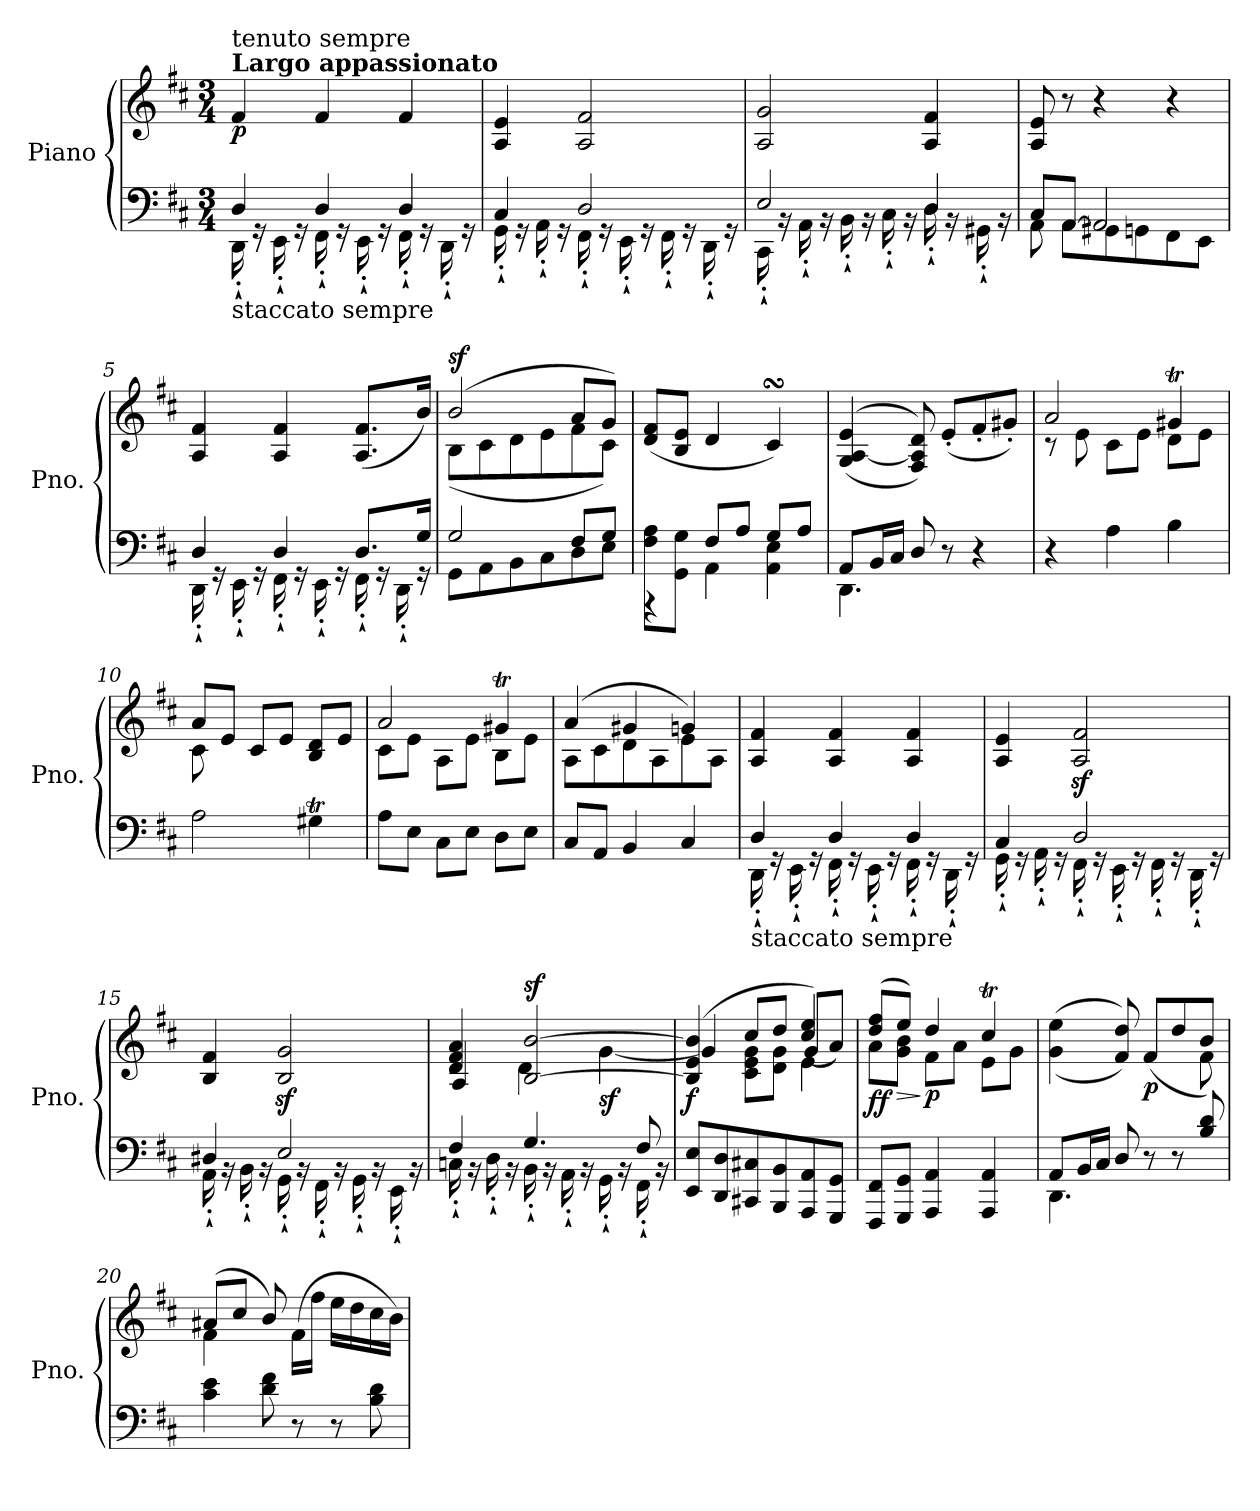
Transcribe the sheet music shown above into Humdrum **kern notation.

**kern	**kern	**dynam
*part1	*part1	*part1
*staff2	*staff1	*staff1/2
*I"Piano	*	*
*I'Pno.	*	*
*clefF4	*clefG2	*
*k[f#c#]	*k[f#c#]	*
*D:	*D:	*
*M3/4	*M3/4	*
=1	=1	=1
*^	*	*
*	*^	*	*
!	!	!	!LO:TX:a:B:t=Largo appassionato	!
!	!	!	!LO:TX:a:t=tenuto sempre	!
!LO:TX:b:t=staccato sempre	!	!	!	!
!	!	!	!	!LO:DY:b
4D/	16DD'`\	16ryy	4f#/	p
.	16ryy	16rGG	.	.
.	16EE'`\	16ryy	.	.
.	16ryy	16rGG	.	.
4D/	16FF#'`\	16ryy	4f#/	.
.	16ryy	16rGG	.	.
.	16EE'`\	16ryy	.	.
.	16ryy	16rGG	.	.
4D/	16FF#'`\	16ryy	4f#/	.
.	16ryy	16rGG	.	.
.	16DD'`\	16ryy	.	.
.	16ryy	16rGG	.	.
=2	=2	=2	=2	=2
4C#/	16GG'`\	16ryy	4A/ 4e/	.
.	16ryy	16rGG	.	.
.	16AA'`\	16ryy	.	.
.	16ryy	16rGG	.	.
2D/	16FF#'`\	16ryy	2A/ 2f#/	.
.	16ryy	16rGG	.	.
.	16EE'`\	16ryy	.	.
.	16ryy	16rGG	.	.
.	16FF#'`\	16ryy	.	.
.	16ryy	16rGG	.	.
.	16DD'`\	16ryy	.	.
.	16ryy	16rGG	.	.
=3	=3	=3	=3	=3
2E/	16CC#'`\	16ryy	2A/ 2g/	.
.	16ryy	16rBB	.	.
.	16AA'`\	16ryy	.	.
.	16ryy	16rBB	.	.
.	16BB'`\	16ryy	.	.
.	16ryy	16rBB	.	.
.	16C#'`\	16ryy	.	.
.	16ryy	16rBB	.	.
4D/	16D'`\	16ryy	4A/ 4f#/	.
.	16ryy	16rBB	.	.
.	16GG#X'`\	16ryy	.	.
.	16ryy	16rBB	.	.
*	*v	*v	*	*
=4	=4	=4	=4
8C#/L	8AA\	8A/ 8e/	.
[8AA/J	8AA\L	8r	.
2AA/]	8GG#X\	4r	.
.	8GGn\	.	.
.	8FF#\	4r	.
.	8EE\J	.	.
!!LO:LB:g=z
=5	=5	=5	=5
*	*^	*	*
4D/	16DD'`\	16ryy	4A/ 4f#/	.
.	16ryy	16rGG	.	.
.	16EE'`\	16ryy	.	.
.	16ryy	16rGG	.	.
4D/	16FF#'`\	16ryy	4A/ 4f#/	.
.	16ryy	16rGG	.	.
.	16EE'`\	16ryy	.	.
.	16ryy	16rGG	.	.
8.D/L	16FF#'`\	16ryy	(<8.A/ 8.f#/L	.
.	16ryy	16rGG	.	.
.	16DD'`\	16ryy	.	.
16G/Jk	16ryy	16rGG	16b/Jk)	.
=6	=6	=6	=6	=6
*	*	*	*^	*
!	!	!	!	!	!LO:DY:a
*	*v	*v	*	*	*
2G/	8GG\L	(>2b/	(<8B\L	sf
.	8AA\	.	8c#\	.
.	8BB\	.	8d\	.
.	8C#\	.	8e\	.
8F#/L	8D\	8a/L	8f#\	.
8G/J	8E\J	8g/J)	8c#\J)	.
*	*	*v	*v	*
=7	=7	=7	=7
8F#\ 8A\L	4r	(<8d/ 8f#/L	.
8GG\ 8G\J	.	8B/ 8e/J	.
8F#/L	4AA\	4d/	.
8A/J	.	.	.
8G/L	4AA\ 4E\	4c#sSsS/)	.
8A/J	.	.	.
=8	=8	=8	=8
8AA/L	4.DD\	(>(>4G/ [4A/ 4e/	.
16BB/L	.	.	.
16C#/JJ	.	.	.
8D/	.	8F#/ 8A/] 8d/))	.
8r	4.ryy	(<8e'/L	.
4r	.	8f#'/	.
.	.	8g#X'/J)	.
*v	*v	*	*
=9	=9	=9
*	*^	*
4r	2a/	8r	.
.	.	8e\	.
4A\	.	8c#\L	.
.	.	8e\J	.
4B\	4g#Xt/	8d\L	.
.	.	8e\J	.
!!LO:LB:g=z	!!
=10	=10	=10	=10
2A\	8a/L	8c#\	.
.	8e/J	2ryy	.
.	8c#/L	.	.
.	8e/J	.	.
4G#Xt\	8B/ 8d/L	.	.
.	8e/J	8ryy	.
=11	=11	=11	=11
8A\L	2a/	8c#\L	.
8E\J	.	8e\J	.
8C#\L	.	8A\L	.
8E\J	.	8e\J	.
8D\L	4g#Xt/	8B\L	.
8E\J	.	8e\J	.
=12	=12	=12	=12
8C#/L	(>4a/	8A\L	.
8AA/J	.	8c#\	.
4BB/	4g#X/	8d\	.
.	.	8A\	.
4C#/	4gn/)	8e\	.
.	.	8A\J	.
=13	=13	=13	=13
*^	*	*	*
*	*^	*	*	*
!	!	!	!LO:TX:a:t=tenuto sempre	!	!
!LO:TX:b:t=staccato sempre	!	!	!	!	!
*	*	*	*v	*v	*
4D/	16DD'`\	16ryy	4A/ 4f#/	.
.	16ryy	16rGG	.	.
.	16EE'`\	16ryy	.	.
.	16ryy	16rGG	.	.
4D/	16FF#'`\	16ryy	4A/ 4f#/	.
.	16ryy	16rGG	.	.
.	16EE'`\	16ryy	.	.
.	16ryy	16rGG	.	.
4D/	16FF#'`\	16ryy	4A/ 4f#/	.
.	16ryy	16rGG	.	.
.	16DD'`\	16ryy	.	.
.	16ryy	16rGG	.	.
=14	=14	=14	=14	=14
4C#/	16GG'`\	16ryy	4A/ 4e/	.
.	16ryy	16rGG	.	.
.	16AA'`\	16ryy	.	.
.	16ryy	16rGG	.	.
2D/	16FF#'`\	16ryy	2A/z> 2f#/z>	.
.	16ryy	16rGG	.	.
.	16EE'`\	16ryy	.	.
.	16ryy	16rGG	.	.
.	16FF#'`\	16ryy	.	.
.	16ryy	16rGG	.	.
.	16DD'`\	16ryy	.	.
.	16ryy	16rGG	.	.
!!LO:LB:g=z
=15	=15	=15	=15	=15
4D#X/	16AA'`\	16ryy	4B/ 4f#/	.
.	16ryy	16rBB	.	.
.	16BB'`\	16ryy	.	.
.	16ryy	16rBB	.	.
2E/	16GG'`\	16ryy	2B/z> 2g/z>	.
.	16ryy	16rBB	.	.
.	16FF#'`\	16ryy	.	.
.	16ryy	16rBB	.	.
.	16GG'`\	16ryy	.	.
.	16ryy	16rBB	.	.
.	16EE'`\	16ryy	.	.
.	16ryy	16rBB	.	.
=16	=16	=16	=16	=16
*	*	*	*^	*
4F#/	16Cn'`\	16ryy	4d/ 4f#/ 4a/	4A/	.
.	16ryy	16rBB	.	.	.
.	16D'`\	16ryy	.	.	.
.	16ryy	16rBB	.	.	.
!	!	!	!	!	!LO:DY:a
4.G/	16BB'`\	16ryy	[2B/ [2b/	4d\	sf
.	16ryy	16rBB	.	.	.
.	16AA'`\	16ryy	.	.	.
.	16ryy	16rBB	.	.	.
!	!	!	!	!	!LO:DY:b
.	16GG'`\	16ryy	.	[4g\	sf
.	16ryy	16rBB	.	.	.
8F#/	16FF#'`\	16ryy	.	.	.
.	16ryy	16rBB	.	.	.
=17	=17	=17	=17	=17	=17
*	*	*	*	*^	*
!	!	!	!	!	!	!LO:DY:b
*v	*v	*v	*	*	*	*
8EE/ 8E/L	(>4B/] 4e/ 4b/]	4g/]	2ryy	f
8DD/ 8D/	.	.	.	.
8CC#X/ 8C#X/	8cc#/L	8c#\ 8e\ 8g\L	.	.
8BBB/ 8BB/	8dd/J	8d\ 8g\J	.	.
8AAA/ 8AA/	4cc#/ 4ee/)	(>8g/L	4e\	.
8GGG/ 8GG/J	.	8a/J)	.	.
*	*	*v	*v	*
=18	=18	=18	=18
!	!	!	!LO:DY:b
8FFF#/ 8FF#/L	(>8dd/ 8ff#/L	8a\L	ff
!	!	!	!LO:HP:b
8GGG/ 8GG/J	8ee/J)	8g\ 8b\J	>
!	!	!	!LO:DY:n=1:b
4AAA/ 4AA/	4dd/	8f#\L	] p
.	.	8a\J	.
4AAA/ 4AA/	4cc#t/	8e\L	.
.	.	8g\J	.
!!LO:LB:g=z	!!
=19	=19	=19	=19
*^	*	*	*
8AA/L	4.DD\	(>(>4g\ 4ee\	8ryy	.
*	*	*v	*v	*
16BB/L	.	.	.
16C#/JJ	.	.	.
8D/	.	8f#/ 8dd/))	.
!	!	!	!LO:DY:b
8r	4.ryy	(>8f#/L	p
8r	.	8dd/	.
*	*	*^	*
8B/ 8d/	.	8b/J)	8f#\	.
*v	*v	*	*	*
=20	=20	=20	=20
4c#\ 4e\	(>8a#X/L	4f#\	.
.	8cc#/J	.	.
8d\ 8f#\	8b/)	2ryy	.
8r	(<16f#\LL	.	.
.	16ff#\JJ	.	.
8r	16ee\LL	.	.
.	16dd\	.	.
8B\ 8d\	16cc#\	.	.
.	16b\JJ)	.	.
*	*v	*v	*
=	=	=
*-	*-	*-
